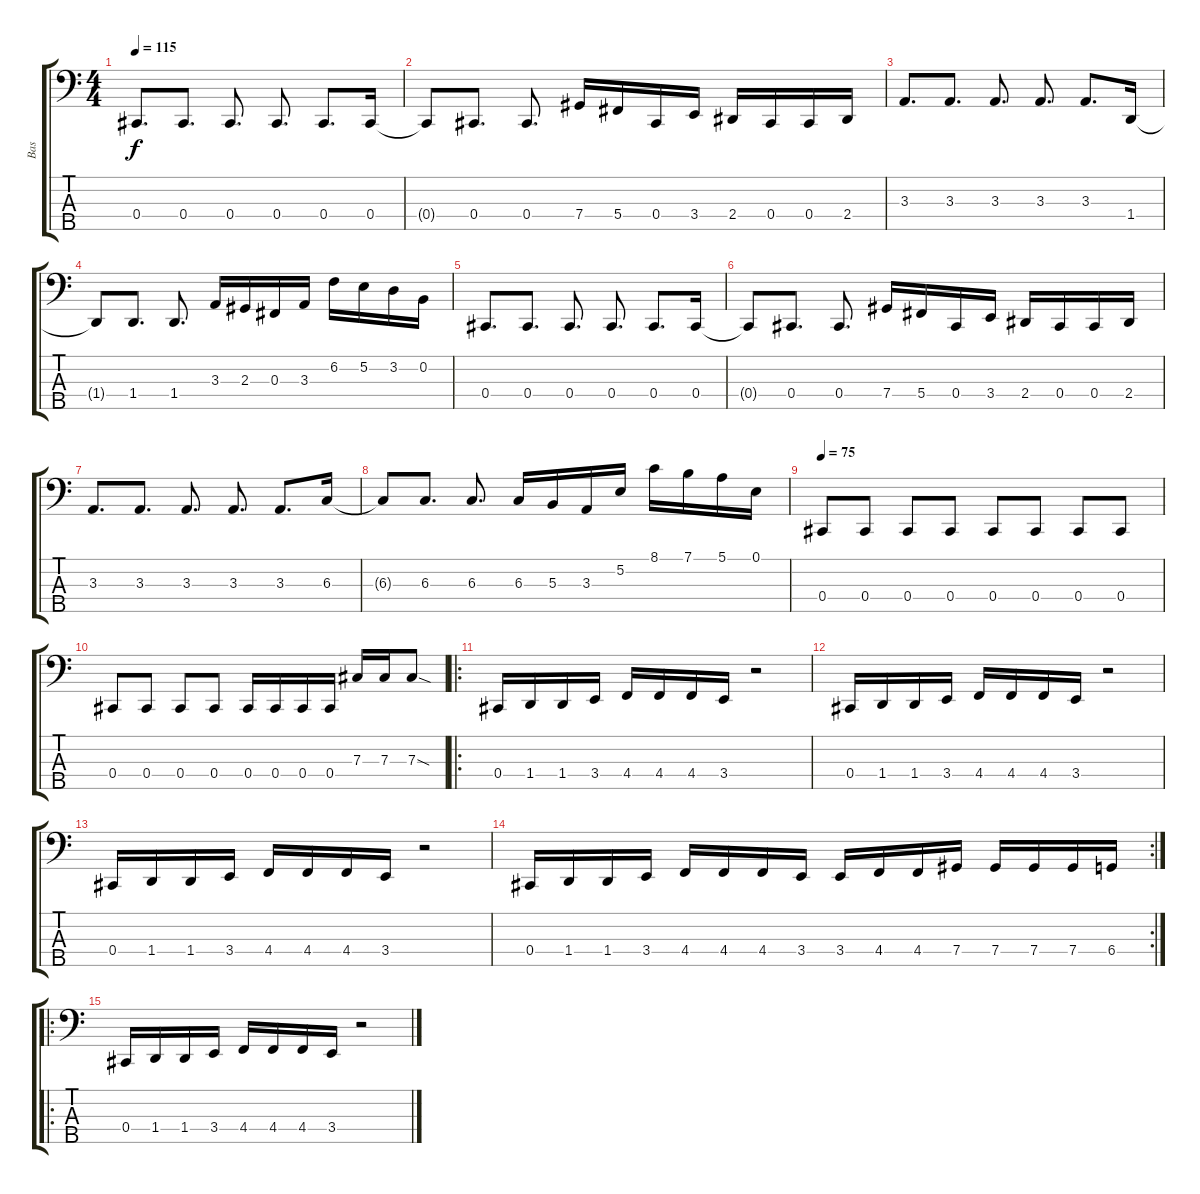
\track ("Bas" "Bas") {instrument electricbassfinger}
\staff {score tabs}
\tuning (E2 B1 Gb1 Db1 Ab0) {hide}
\ts (4 4)
\tempo 115
\clef f4
\ks c
0.4.8{d dy f} 0.4.8{d} 0.4.8{d} 0.4.8{d} 0.4.8{d} 0.4.16 |
0.4{t}.8 0.4.8{d} 0.4.8{d} 7.4.16 5.4.16 0.4.16 3.4.16 2.4.16 0.4.16 0.4.16 2.4.16 |
3.3.8{d} 3.3.8{d} 3.3.8{d} 3.3.8{d} 3.3.8{d} 1.4.16 |
1.4{t}.8 1.4.8{d} 1.4.8{d} 3.3.16 2.3.16 0.3.16 3.3.16 6.2.16 5.2.16 3.2.16 0.2.16 |
0.4.8{d} 0.4.8{d} 0.4.8{d} 0.4.8{d} 0.4.8{d} 0.4.16 |
0.4{t}.8 0.4.8{d} 0.4.8{d} 7.4.16 5.4.16 0.4.16 3.4.16 2.4.16 0.4.16 0.4.16 2.4.16 |
3.3.8{d} 3.3.8{d} 3.3.8{d} 3.3.8{d} 3.3.8{d} 6.3.16 |
6.3{t}.8 6.3.8{d} 6.3.8{d} 6.3.16 5.3.16 3.3.16 5.2.16 8.1.16 7.1.16 5.1.16 0.1.16 |
\tempo 75
0.4.8 0.4.8 0.4.8 0.4.8 0.4.8 0.4.8 0.4.8 0.4.8 |
0.4.8 0.4.8 0.4.8 0.4.8 0.4.16 0.4.16 0.4.16 0.4.16 7.3.16 7.3.16 7.3{sod}.8 |
\ro
0.4.16 1.4.16 1.4.16 3.4.16 4.4.16 4.4.16 4.4.16 3.4.16 r.2 |
0.4.16 1.4.16 1.4.16 3.4.16 4.4.16 4.4.16 4.4.16 3.4.16 r.2 |
0.4.16 1.4.16 1.4.16 3.4.16 4.4.16 4.4.16 4.4.16 3.4.16 r.2 |
\rc 2
0.4.16 1.4.16 1.4.16 3.4.16 4.4.16 4.4.16 4.4.16 3.4.16 3.4.16 4.4.16 4.4.16 7.4.16 7.4.16 7.4.16 7.4.16 6.4.16 |
\ro
0.4.16 1.4.16 1.4.16 3.4.16 4.4.16 4.4.16 4.4.16 3.4.16 r.2
